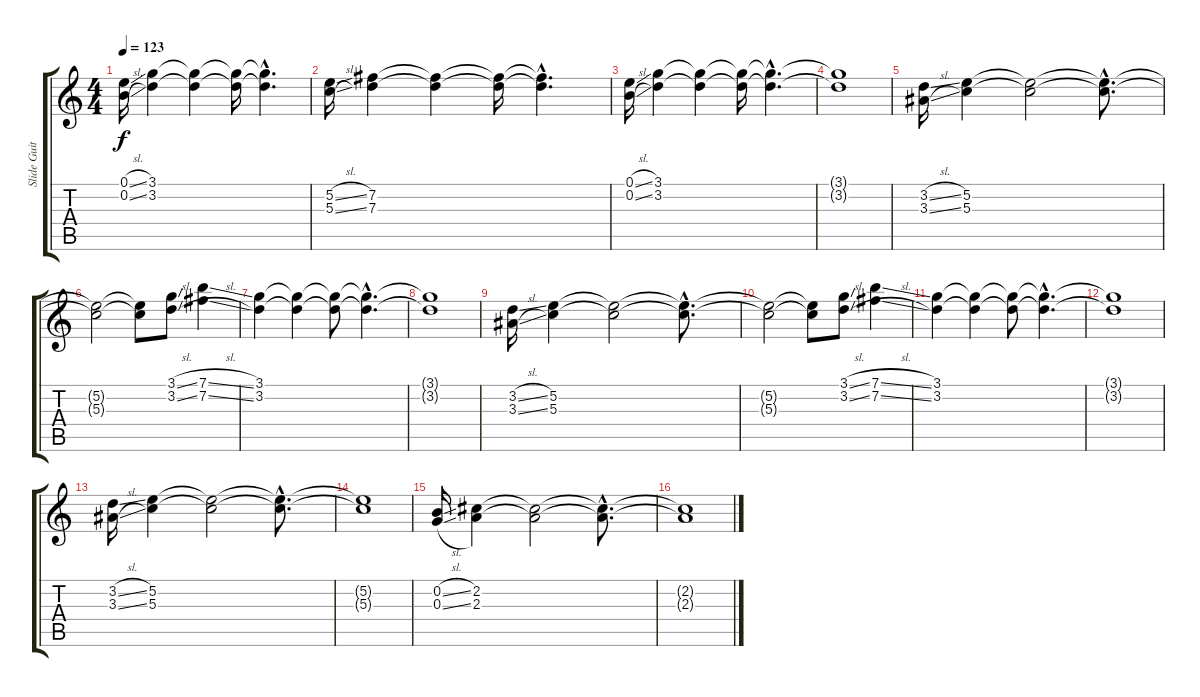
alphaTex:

\track ("Slide Guitar" "Slide Guit") {instrument distortionguitar}
\staff {score tabs}
\tuning (E4 B3 G3 D3 A2 E2) {hide}
\ts (4 4)
\tempo 123
\clef g2
\ks c
(0.1{sl} 0.2{sl}).16{dy f} (3.1 3.2).4 (3.1{t} 3.2{t}).4 (3.1{t} 3.2{t}).16 (3.1{hac t} 3.2{hac t}).4{d} |
(5.2{sl} 5.3{sl}).16 (7.2 7.3).4 (7.2{t} 7.3{t}).4 (7.2{t} 7.3{t}).16 (7.2{hac t} 7.3{hac t}).4{d} |
(0.1{sl} 0.2{sl}).16 (3.1 3.2).4 (3.1{t} 3.2{t}).4 (3.1{t} 3.2{t}).16 (3.1{hac t} 3.2{hac t}).4{d} |
(3.1{t} 3.2{t}).1 |
(3.2{sl} 3.3{sl}).16 (5.2 5.3).4 (5.2{t} 5.3{t}).2 (5.2{hac t} 5.3{hac t}).8{d} |
(5.2{t} 5.3{t}).2 (5.2{t} 5.3{t}).8 (3.1{sl} 3.2{sl}).8 (7.1{sl} 7.2{sl}).4 |
(3.1 3.2).4 (3.1{t} 3.2{t}).4 (3.1{t} 3.2{t}).8 (3.1{hac t} 3.2{hac t}).4{d} |
(3.1{t} 3.2{t}).1 |
(3.2{sl} 3.3{sl}).16 (5.2 5.3).4 (5.2{t} 5.3{t}).2 (5.2{hac t} 5.3{hac t}).8{d} |
(5.2{t} 5.3{t}).2 (5.2{t} 5.3{t}).8 (3.1{sl} 3.2{sl}).8 (7.1{sl} 7.2{sl}).4 |
(3.1 3.2).4 (3.1{t} 3.2{t}).4 (3.1{t} 3.2{t}).8 (3.1{hac t} 3.2{hac t}).4{d} |
(3.1{t} 3.2{t}).1 |
(3.2{sl} 3.3{sl}).16 (5.2 5.3).4 (5.2{t} 5.3{t}).2 (5.2{hac t} 5.3{hac t}).8{d} |
(5.2{t} 5.3{t}).1 |
(0.2{sl} 0.3{sl}).16 (2.2 2.3).4 (2.2{t} 2.3{t}).2 (2.2{hac t} 2.3{hac t}).8{d} |
(2.2{t} 2.3{t}).1
